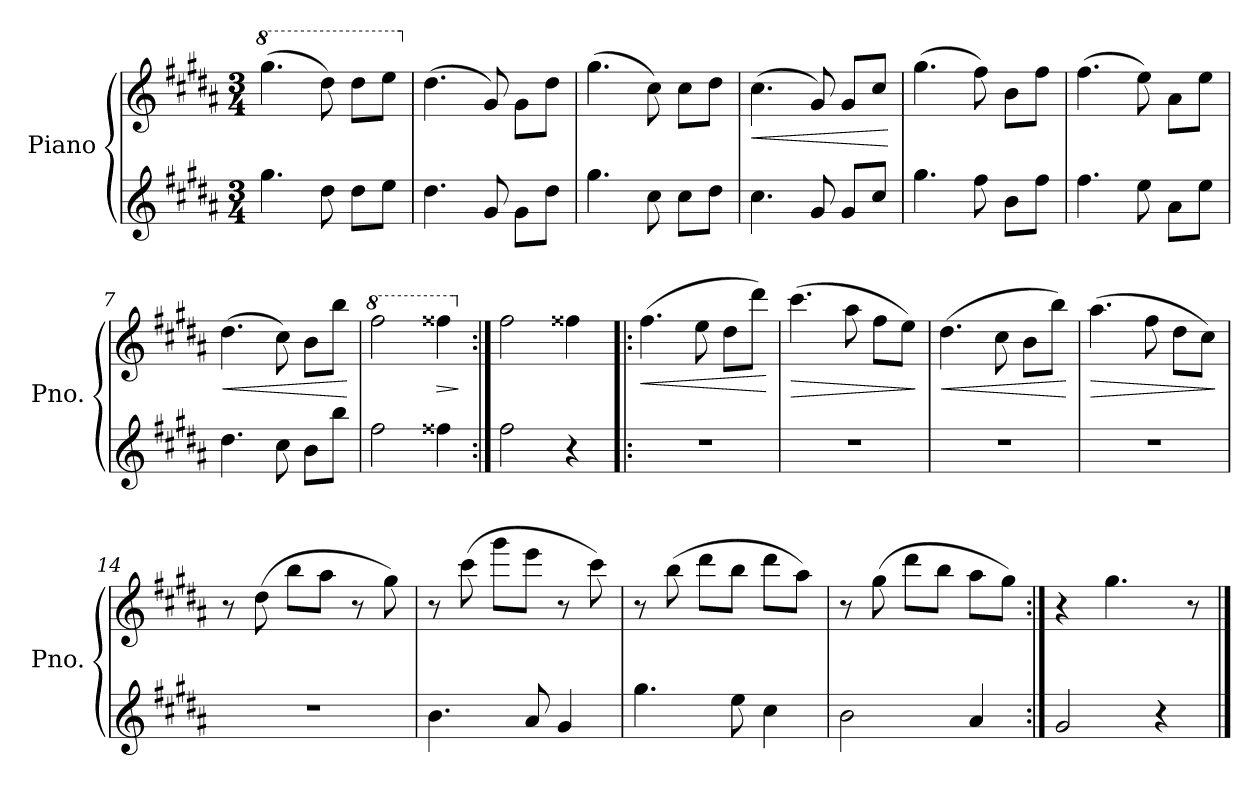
**kern	**kern	**dynam
*part1	*part1	*part1
*staff2	*staff1	*staff1/2
*I"Piano	*	*
*I'Pno.	*	*
*clefG2	*clefG2	*
*k[f#c#g#d#a#]	*k[f#c#g#d#a#]	*
*M3/4	*M3/4	*
*	*8va	*
=1	=1	=1
4.gg#\	(4.ggg#\	.
8dd#\	8ddd#\)	.
8dd#\L	8ddd#\L	.
8ee\J	8eee\J	.
=2	=2	=2
*	*X8va	*
4.dd#\	(4.dd#\	.
8g#/	8g#/)	.
8g#\L	8g#\L	.
8dd#\J	8dd#\J	.
=3	=3	=3
4.gg#\	(4.gg#\	.
8cc#\	8cc#\)	.
8cc#\L	8cc#\L	.
8dd#\J	8dd#\J	.
=4	=4	=4
!	!	!LO:HP:b
4.cc#\	(4.cc#\	<
8g#/	8g#/)	.
8g#/L	8g#/L	.
8cc#/J	8cc#/J	.
.	.	[
=5	=5	=5
4.gg#\	(4.gg#\	.
8ff#\	8ff#\)	.
8b\L	8b\L	.
8ff#\J	8ff#\J	.
=6	=6	=6
4.ff#\	(4.ff#\	.
8ee\	8ee\)	.
8a#\L	8a#\L	.
8ee\J	8ee\J	.
=7	=7	=7
!	!	!LO:HP:b
4.dd#\	(4.dd#\	<
8cc#\	8cc#\)	.
8b\L	8b\L	.
8bb\J	8bb\J	.
.	.	[
!!LO:LB:g=z
=8	=8	=8
*	*8va	*
2ff#\	2fff#\	.
!	!	!LO:HP:b
4ff##X\	4fff##X\	>
.	.	]
=9:|!	=9:|!	=9:|!
*	*X8va	*
2ff#\	2ff#\	.
4r	4ff##X\	.
=10!|:	=10!|:	=10!|:
!	!	!LO:HP:b
2.r	(4.ff#\	<
.	8ee\	.
.	8dd#\L	.
.	8ddd#\J)	.
.	.	[
=11	=11	=11
!	!	!LO:HP:b
2.r	(4.ccc#\	>
.	8aa#\	.
.	8ff#\L	.
.	8ee\J)	.
.	.	]
=12	=12	=12
!	!	!LO:HP:b
2.r	(4.dd#\	<
.	8cc#\	.
.	8b\L	.
.	8bb\J)	.
.	.	[
=13	=13	=13
!	!	!LO:HP:b
2.r	(4.aa#\	>
.	8ff#\	.
.	8dd#\L	.
.	8cc#\J)	.
.	.	]
=14	=14	=14
2.r	8r	.
.	(8dd#\	.
.	8bb\L	.
.	8aa#\J	.
.	8r	.
.	8gg#\)	.
!!LO:LB:g=z
=15	=15	=15
4.b\	8r	.
.	(8ccc#\	.
.	8ggg#\L	.
8a#/	8eee\J	.
4g#/	8r	.
.	8ccc#\)	.
=16	=16	=16
4.gg#\	8r	.
.	(8bb\	.
.	8ddd#\L	.
8ee\	8bb\J	.
4cc#\	8ddd#\L	.
.	8aa#\J)	.
=17	=17	=17
2b\	8r	.
.	(8gg#\	.
.	8ddd#\L	.
.	8bb\J	.
4a#/	8aa#\L	.
.	8gg#\J)	.
=18:|!	=18:|!	=18:|!
2g#/	4r	.
.	4.gg#\	.
4r	.	.
.	8r	.
==	==	==
*-	*-	*-
